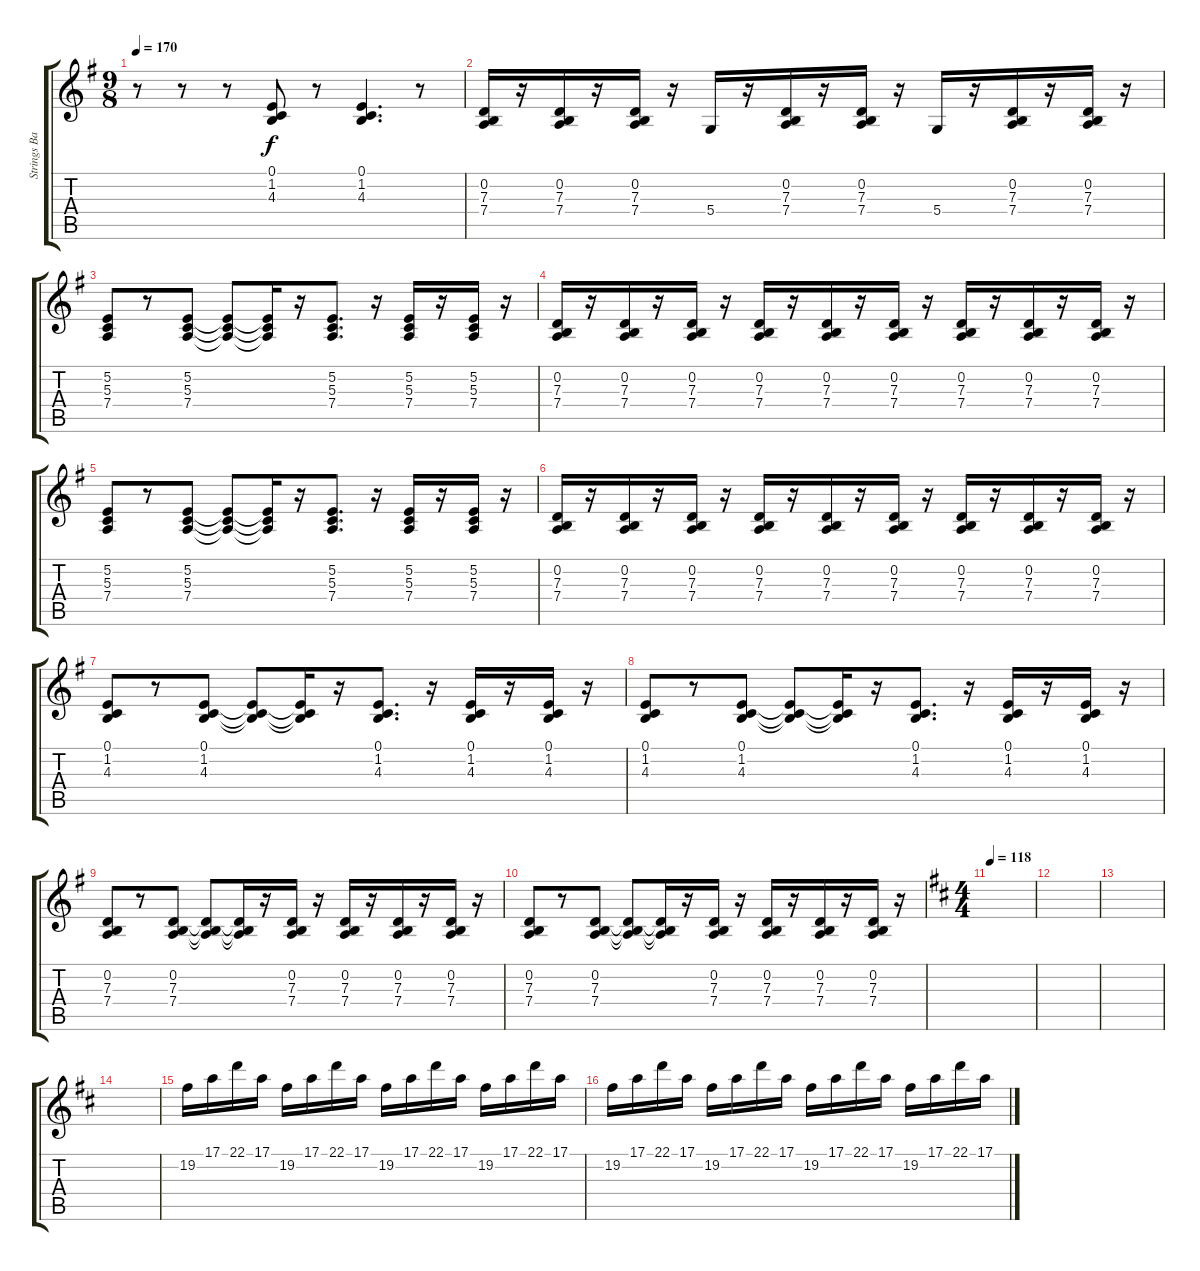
\track ("Strings Backing 1" "Strings Ba") {instrument stringensemble1}
\staff {score tabs}
\tuning (E4 B3 G3 D3 A2 E2) {hide}
\ts (9 8)
\tempo 170
\clef g2
\ks g
r.8{dy f} r.8 r.8 (0.1 1.2 4.3).8 r.8 (0.1 1.2 4.3).4{d} r.8 |
(0.2 7.3 7.4).16 r.16 (0.2 7.3 7.4).16 r.16 (0.2 7.3 7.4).16 r.16 5.4.16 r.16 (0.2 7.3 7.4).16 r.16 (0.2 7.3 7.4).16 r.16 5.4.16 r.16 (0.2 7.3 7.4).16 r.16 (0.2 7.3 7.4).16 r.16 |
(5.2 5.3 7.4).8 r.8 (5.2 5.3 7.4).8 (5.2{t} 5.3{t} 7.4{t}).8 (5.2{t} 5.3{t} 7.4{t}).16 r.16 (5.2 5.3 7.4).8{d} r.16 (5.2 5.3 7.4).16 r.16 (5.2 5.3 7.4).16 r.16 |
(0.2 7.3 7.4).16 r.16 (0.2 7.3 7.4).16 r.16 (0.2 7.3 7.4).16 r.16 (0.2 7.3 7.4).16 r.16 (0.2 7.3 7.4).16 r.16 (0.2 7.3 7.4).16 r.16 (0.2 7.3 7.4).16 r.16 (0.2 7.3 7.4).16 r.16 (0.2 7.3 7.4).16 r.16 |
(5.2 5.3 7.4).8 r.8 (5.2 5.3 7.4).8 (5.2{t} 5.3{t} 7.4{t}).8 (5.2{t} 5.3{t} 7.4{t}).16 r.16 (5.2 5.3 7.4).8{d} r.16 (5.2 5.3 7.4).16 r.16 (5.2 5.3 7.4).16 r.16 |
(0.2 7.3 7.4).16 r.16 (0.2 7.3 7.4).16 r.16 (0.2 7.3 7.4).16 r.16 (0.2 7.3 7.4).16 r.16 (0.2 7.3 7.4).16 r.16 (0.2 7.3 7.4).16 r.16 (0.2 7.3 7.4).16 r.16 (0.2 7.3 7.4).16 r.16 (0.2 7.3 7.4).16 r.16 |
(0.1 1.2 4.3).8 r.8 (0.1 1.2 4.3).8 (0.1{t} 1.2{t} 4.3{t}).8 (0.1{t} 1.2{t} 4.3{t}).16 r.16 (0.1 1.2 4.3).8{d} r.16 (0.1 1.2 4.3).16 r.16 (0.1 1.2 4.3).16 r.16 |
(0.1 1.2 4.3).8 r.8 (0.1 1.2 4.3).8 (0.1{t} 1.2{t} 4.3{t}).8 (0.1{t} 1.2{t} 4.3{t}).16 r.16 (0.1 1.2 4.3).8{d} r.16 (0.1 1.2 4.3).16 r.16 (0.1 1.2 4.3).16 r.16 |
(0.2 7.3 7.4).8 r.8 (0.2 7.3 7.4).8 (0.2{t} 7.3{t} 7.4{t}).8 (0.2{t} 7.3{t} 7.4{t}).16 r.16 (0.2 7.3 7.4).16 r.16 (0.2 7.3 7.4).16 r.16 (0.2 7.3 7.4).16 r.16 (0.2 7.3 7.4).16 r.16 |
(0.2 7.3 7.4).8 r.8 (0.2 7.3 7.4).8 (0.2{t} 7.3{t} 7.4{t}).8 (0.2{t} 7.3{t} 7.4{t}).16 r.16 (0.2 7.3 7.4).16 r.16 (0.2 7.3 7.4).16 r.16 (0.2 7.3 7.4).16 r.16 (0.2 7.3 7.4).16 r.16 |
\ts (4 4)
\tempo 118
\ks d
|
|
|
|
19.2.16{volume 8} 17.1.16 22.1.16 17.1.16 19.2.16 17.1.16 22.1.16 17.1.16 19.2.16 17.1.16 22.1.16 17.1.16 19.2.16 17.1.16 22.1.16 17.1.16 |
19.2.16 17.1.16 22.1.16 17.1.16 19.2.16 17.1.16 22.1.16 17.1.16 19.2.16 17.1.16 22.1.16 17.1.16 19.2.16 17.1.16 22.1.16 17.1.16
